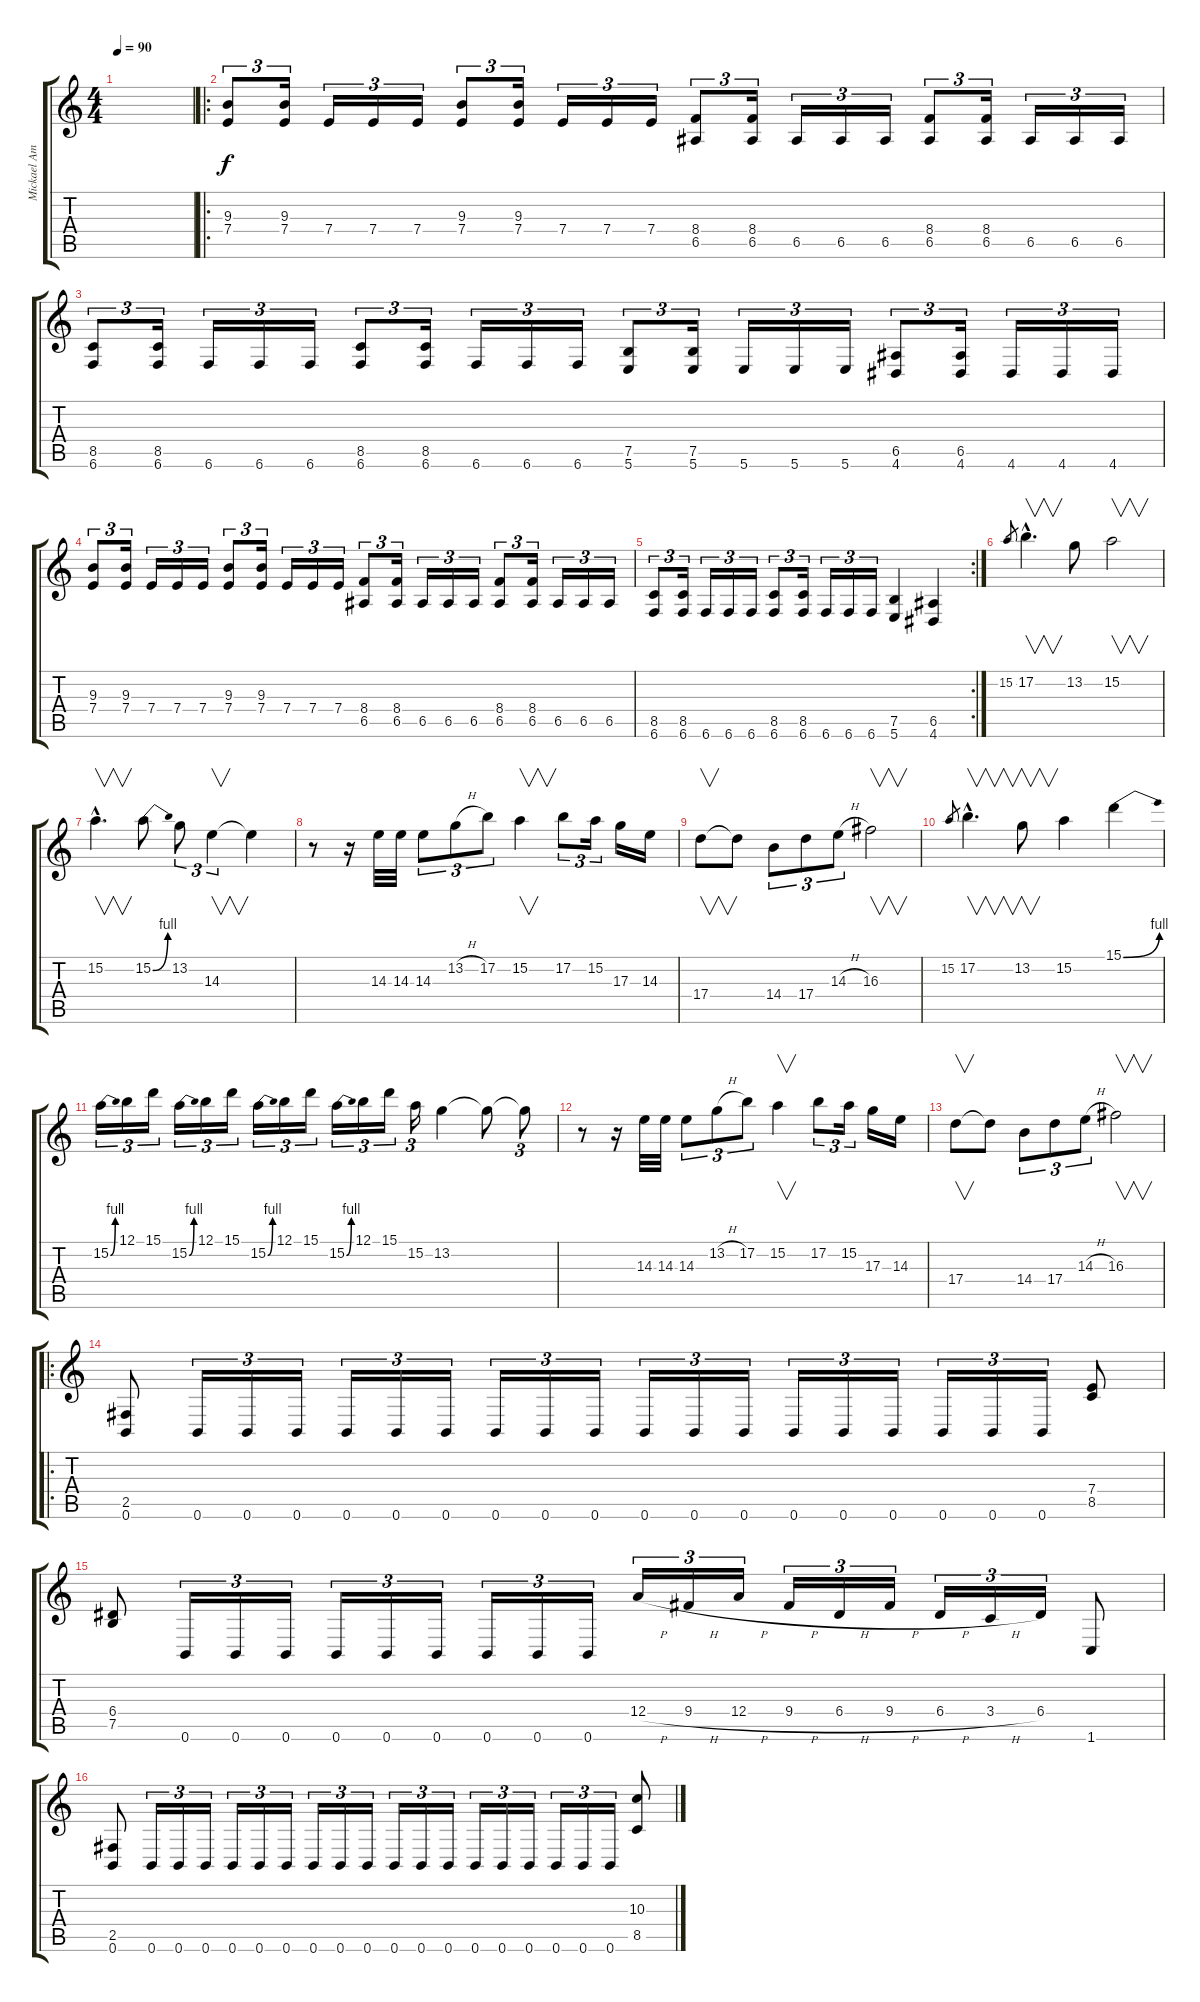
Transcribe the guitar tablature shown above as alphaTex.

\track ("Mickael Amott" "Mickael Am") {instrument distortionguitar}
\staff {score tabs}
\tuning (B3 Gb3 D3 A2 E2 B1) {hide}
\ts (4 4)
\tempo 90
\clef g2
\ks c
|
\ro
(9.3 7.4).8{tu (3 2)} (9.3 7.4).16{tu (3 2)} 7.4.16{tu (3 2)} 7.4.16{tu (3 2)} 7.4.16{tu (3 2)} (9.3 7.4).8{tu (3 2)} (9.3 7.4).16{tu (3 2)} 7.4.16{tu (3 2)} 7.4.16{tu (3 2)} 7.4.16{tu (3 2)} (8.4 6.5).8{tu (3 2)} (8.4 6.5).16{tu (3 2)} 6.5.16{tu (3 2)} 6.5.16{tu (3 2)} 6.5.16{tu (3 2)} (8.4 6.5).8{tu (3 2)} (8.4 6.5).16{tu (3 2)} 6.5.16{tu (3 2)} 6.5.16{tu (3 2)} 6.5.16{tu (3 2)} |
(8.5 6.6).8{tu (3 2)} (8.5 6.6).16{tu (3 2)} 6.6.16{tu (3 2)} 6.6.16{tu (3 2)} 6.6.16{tu (3 2)} (8.5 6.6).8{tu (3 2)} (8.5 6.6).16{tu (3 2)} 6.6.16{tu (3 2)} 6.6.16{tu (3 2)} 6.6.16{tu (3 2)} (7.5 5.6).8{tu (3 2)} (7.5 5.6).16{tu (3 2)} 5.6.16{tu (3 2)} 5.6.16{tu (3 2)} 5.6.16{tu (3 2)} (6.5 4.6).8{tu (3 2)} (6.5 4.6).16{tu (3 2)} 4.6.16{tu (3 2)} 4.6.16{tu (3 2)} 4.6.16{tu (3 2)} |
(9.3 7.4).8{tu (3 2)} (9.3 7.4).16{tu (3 2)} 7.4.16{tu (3 2)} 7.4.16{tu (3 2)} 7.4.16{tu (3 2)} (9.3 7.4).8{tu (3 2)} (9.3 7.4).16{tu (3 2)} 7.4.16{tu (3 2)} 7.4.16{tu (3 2)} 7.4.16{tu (3 2)} (8.4 6.5).8{tu (3 2)} (8.4 6.5).16{tu (3 2)} 6.5.16{tu (3 2)} 6.5.16{tu (3 2)} 6.5.16{tu (3 2)} (8.4 6.5).8{tu (3 2)} (8.4 6.5).16{tu (3 2)} 6.5.16{tu (3 2)} 6.5.16{tu (3 2)} 6.5.16{tu (3 2)} |
\rc 2
(8.5 6.6).8{tu (3 2)} (8.5 6.6).16{tu (3 2)} 6.6.16{tu (3 2)} 6.6.16{tu (3 2)} 6.6.16{tu (3 2)} (8.5 6.6).8{tu (3 2)} (8.5 6.6).16{tu (3 2)} 6.6.16{tu (3 2)} 6.6.16{tu (3 2)} 6.6.16{tu (3 2)} (7.5 5.6).4 (6.5 4.6).4 |
15.2.8{gr} 17.2{hac}.4{v d} 13.2.8 15.2.2{v} |
15.2{hac}.4{v d} 15.2{be (bend 0 0 60 4)}.8 13.2.8{tu (3 2)} 14.3.4{v tu (3 2)} 14.3{t}.4 |
r.8 r.16 14.3.32 14.3.32 14.3.8{tu (3 2)} 13.2{h}.8{tu (3 2)} 17.2.8{tu (3 2)} 15.2.4{v} 17.2.8{tu (3 2)} 15.2.16{tu (3 2)} 17.3.16 14.3.16 |
17.4.8{v} 17.4{t}.8 14.4.8{tu (3 2)} 17.4.8{tu (3 2)} 14.3{h}.8{tu (3 2)} 16.3.2{v} |
15.2.8{gr} 17.2{hac}.4{v d} 13.2.8{v} 15.2.4 15.1{be (bend 0 0 60 4)}.4 |
15.2{be (bend 0 0 60 4)}.16{tu (3 2)} 12.1.16{tu (3 2)} 15.1.16{tu (3 2)} 15.2{be (bend 0 0 60 4)}.16{tu (3 2)} 12.1.16{tu (3 2)} 15.1.16{tu (3 2)} 15.2{be (bend 0 0 60 4)}.16{tu (3 2)} 12.1.16{tu (3 2)} 15.1.16{tu (3 2)} 15.2{be (bend 0 0 60 4)}.16{tu (3 2)} 12.1.16{tu (3 2)} 15.1.16{tu (3 2)} 15.2.16{tu (3 2)} 13.2.4 13.2{t}.8 13.2{t}.8{tu (3 2)} |
r.8 r.16 14.3.32 14.3.32 14.3.8{tu (3 2)} 13.2{h}.8{tu (3 2)} 17.2.8{tu (3 2)} 15.2.4{v} 17.2.8{tu (3 2)} 15.2.16{tu (3 2)} 17.3.16 14.3.16 |
17.4.8{v} 17.4{t}.8 14.4.8{tu (3 2)} 17.4.8{tu (3 2)} 14.3{h}.8{tu (3 2)} 16.3.2{v} |
\ro
(2.5 0.6).8 0.6.16{tu (3 2)} 0.6.16{tu (3 2)} 0.6.16{tu (3 2)} 0.6.16{tu (3 2)} 0.6.16{tu (3 2)} 0.6.16{tu (3 2)} 0.6.16{tu (3 2)} 0.6.16{tu (3 2)} 0.6.16{tu (3 2)} 0.6.16{tu (3 2)} 0.6.16{tu (3 2)} 0.6.16{tu (3 2)} 0.6.16{tu (3 2)} 0.6.16{tu (3 2)} 0.6.16{tu (3 2)} 0.6.16{tu (3 2)} 0.6.16{tu (3 2)} 0.6.16{tu (3 2)} (7.4 8.5).8 |
(6.4 7.5).8 0.6.16{tu (3 2)} 0.6.16{tu (3 2)} 0.6.16{tu (3 2)} 0.6.16{tu (3 2)} 0.6.16{tu (3 2)} 0.6.16{tu (3 2)} 0.6.16{tu (3 2)} 0.6.16{tu (3 2)} 0.6.16{tu (3 2)} 12.4{h}.16{tu (3 2)} 9.4{h}.16{tu (3 2)} 12.4{h}.16{tu (3 2)} 9.4{h}.16{tu (3 2)} 6.4{h}.16{tu (3 2)} 9.4{h}.16{tu (3 2)} 6.4{h}.16{tu (3 2)} 3.4{h}.16{tu (3 2)} 6.4.16{tu (3 2)} 1.6.8 |
(2.5 0.6).8 0.6.16{tu (3 2)} 0.6.16{tu (3 2)} 0.6.16{tu (3 2)} 0.6.16{tu (3 2)} 0.6.16{tu (3 2)} 0.6.16{tu (3 2)} 0.6.16{tu (3 2)} 0.6.16{tu (3 2)} 0.6.16{tu (3 2)} 0.6.16{tu (3 2)} 0.6.16{tu (3 2)} 0.6.16{tu (3 2)} 0.6.16{tu (3 2)} 0.6.16{tu (3 2)} 0.6.16{tu (3 2)} 0.6.16{tu (3 2)} 0.6.16{tu (3 2)} 0.6.16{tu (3 2)} (10.3 8.5).8
